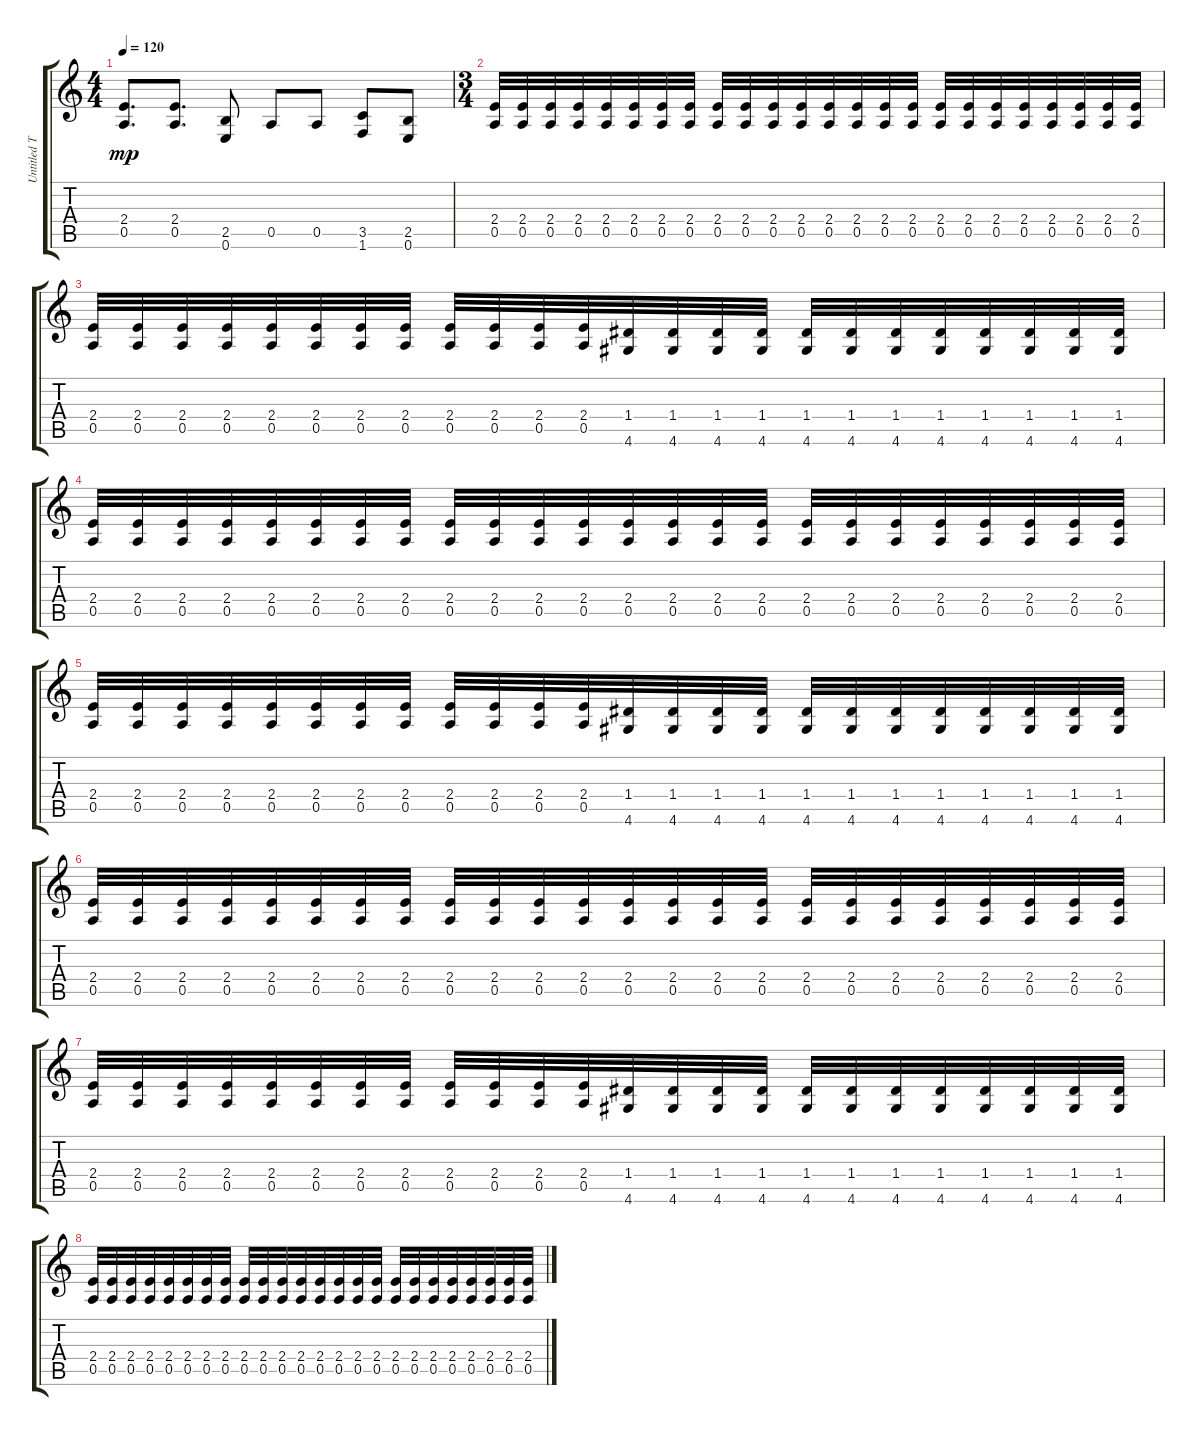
\track ("Untitled Track" "Untitled T") {instrument distortionguitar}
\staff {score tabs}
\tuning (E4 B3 G3 D3 A2 E2) {hide}
\ts (4 4)
\tempo 120
\clef g2
\ks c
(2.4 0.5).8{d dy mp} (2.4 0.5).8{d} (2.5 0.6).8 0.5.8 0.5.8 (3.5 1.6).8 (2.5 0.6).8 |
\ts (3 4)
(2.4 0.5).32 (2.4 0.5).32 (2.4 0.5).32 (2.4 0.5).32 (2.4 0.5).32 (2.4 0.5).32 (2.4 0.5).32 (2.4 0.5).32 (2.4 0.5).32 (2.4 0.5).32 (2.4 0.5).32 (2.4 0.5).32 (2.4 0.5).32 (2.4 0.5).32 (2.4 0.5).32 (2.4 0.5).32 (2.4 0.5).32 (2.4 0.5).32 (2.4 0.5).32 (2.4 0.5).32 (2.4 0.5).32 (2.4 0.5).32 (2.4 0.5).32 (2.4 0.5).32 |
(2.4 0.5).32 (2.4 0.5).32 (2.4 0.5).32 (2.4 0.5).32 (2.4 0.5).32 (2.4 0.5).32 (2.4 0.5).32 (2.4 0.5).32 (2.4 0.5).32 (2.4 0.5).32 (2.4 0.5).32 (2.4 0.5).32 (1.4 4.6).32 (1.4 4.6).32 (1.4 4.6).32 (1.4 4.6).32 (1.4 4.6).32 (1.4 4.6).32 (1.4 4.6).32 (1.4 4.6).32 (1.4 4.6).32 (1.4 4.6).32 (1.4 4.6).32 (1.4 4.6).32 |
(2.4 0.5).32 (2.4 0.5).32 (2.4 0.5).32 (2.4 0.5).32 (2.4 0.5).32 (2.4 0.5).32 (2.4 0.5).32 (2.4 0.5).32 (2.4 0.5).32 (2.4 0.5).32 (2.4 0.5).32 (2.4 0.5).32 (2.4 0.5).32 (2.4 0.5).32 (2.4 0.5).32 (2.4 0.5).32 (2.4 0.5).32 (2.4 0.5).32 (2.4 0.5).32 (2.4 0.5).32 (2.4 0.5).32 (2.4 0.5).32 (2.4 0.5).32 (2.4 0.5).32 |
(2.4 0.5).32 (2.4 0.5).32 (2.4 0.5).32 (2.4 0.5).32 (2.4 0.5).32 (2.4 0.5).32 (2.4 0.5).32 (2.4 0.5).32 (2.4 0.5).32 (2.4 0.5).32 (2.4 0.5).32 (2.4 0.5).32 (1.4 4.6).32 (1.4 4.6).32 (1.4 4.6).32 (1.4 4.6).32 (1.4 4.6).32 (1.4 4.6).32 (1.4 4.6).32 (1.4 4.6).32 (1.4 4.6).32 (1.4 4.6).32 (1.4 4.6).32 (1.4 4.6).32 |
(2.4 0.5).32 (2.4 0.5).32 (2.4 0.5).32 (2.4 0.5).32 (2.4 0.5).32 (2.4 0.5).32 (2.4 0.5).32 (2.4 0.5).32 (2.4 0.5).32 (2.4 0.5).32 (2.4 0.5).32 (2.4 0.5).32 (2.4 0.5).32 (2.4 0.5).32 (2.4 0.5).32 (2.4 0.5).32 (2.4 0.5).32 (2.4 0.5).32 (2.4 0.5).32 (2.4 0.5).32 (2.4 0.5).32 (2.4 0.5).32 (2.4 0.5).32 (2.4 0.5).32 |
(2.4 0.5).32 (2.4 0.5).32 (2.4 0.5).32 (2.4 0.5).32 (2.4 0.5).32 (2.4 0.5).32 (2.4 0.5).32 (2.4 0.5).32 (2.4 0.5).32 (2.4 0.5).32 (2.4 0.5).32 (2.4 0.5).32 (1.4 4.6).32 (1.4 4.6).32 (1.4 4.6).32 (1.4 4.6).32 (1.4 4.6).32 (1.4 4.6).32 (1.4 4.6).32 (1.4 4.6).32 (1.4 4.6).32 (1.4 4.6).32 (1.4 4.6).32 (1.4 4.6).32 |
(2.4 0.5).32 (2.4 0.5).32 (2.4 0.5).32 (2.4 0.5).32 (2.4 0.5).32 (2.4 0.5).32 (2.4 0.5).32 (2.4 0.5).32 (2.4 0.5).32 (2.4 0.5).32 (2.4 0.5).32 (2.4 0.5).32 (2.4 0.5).32 (2.4 0.5).32 (2.4 0.5).32 (2.4 0.5).32 (2.4 0.5).32 (2.4 0.5).32 (2.4 0.5).32 (2.4 0.5).32 (2.4 0.5).32 (2.4 0.5).32 (2.4 0.5).32 (2.4 0.5).32
